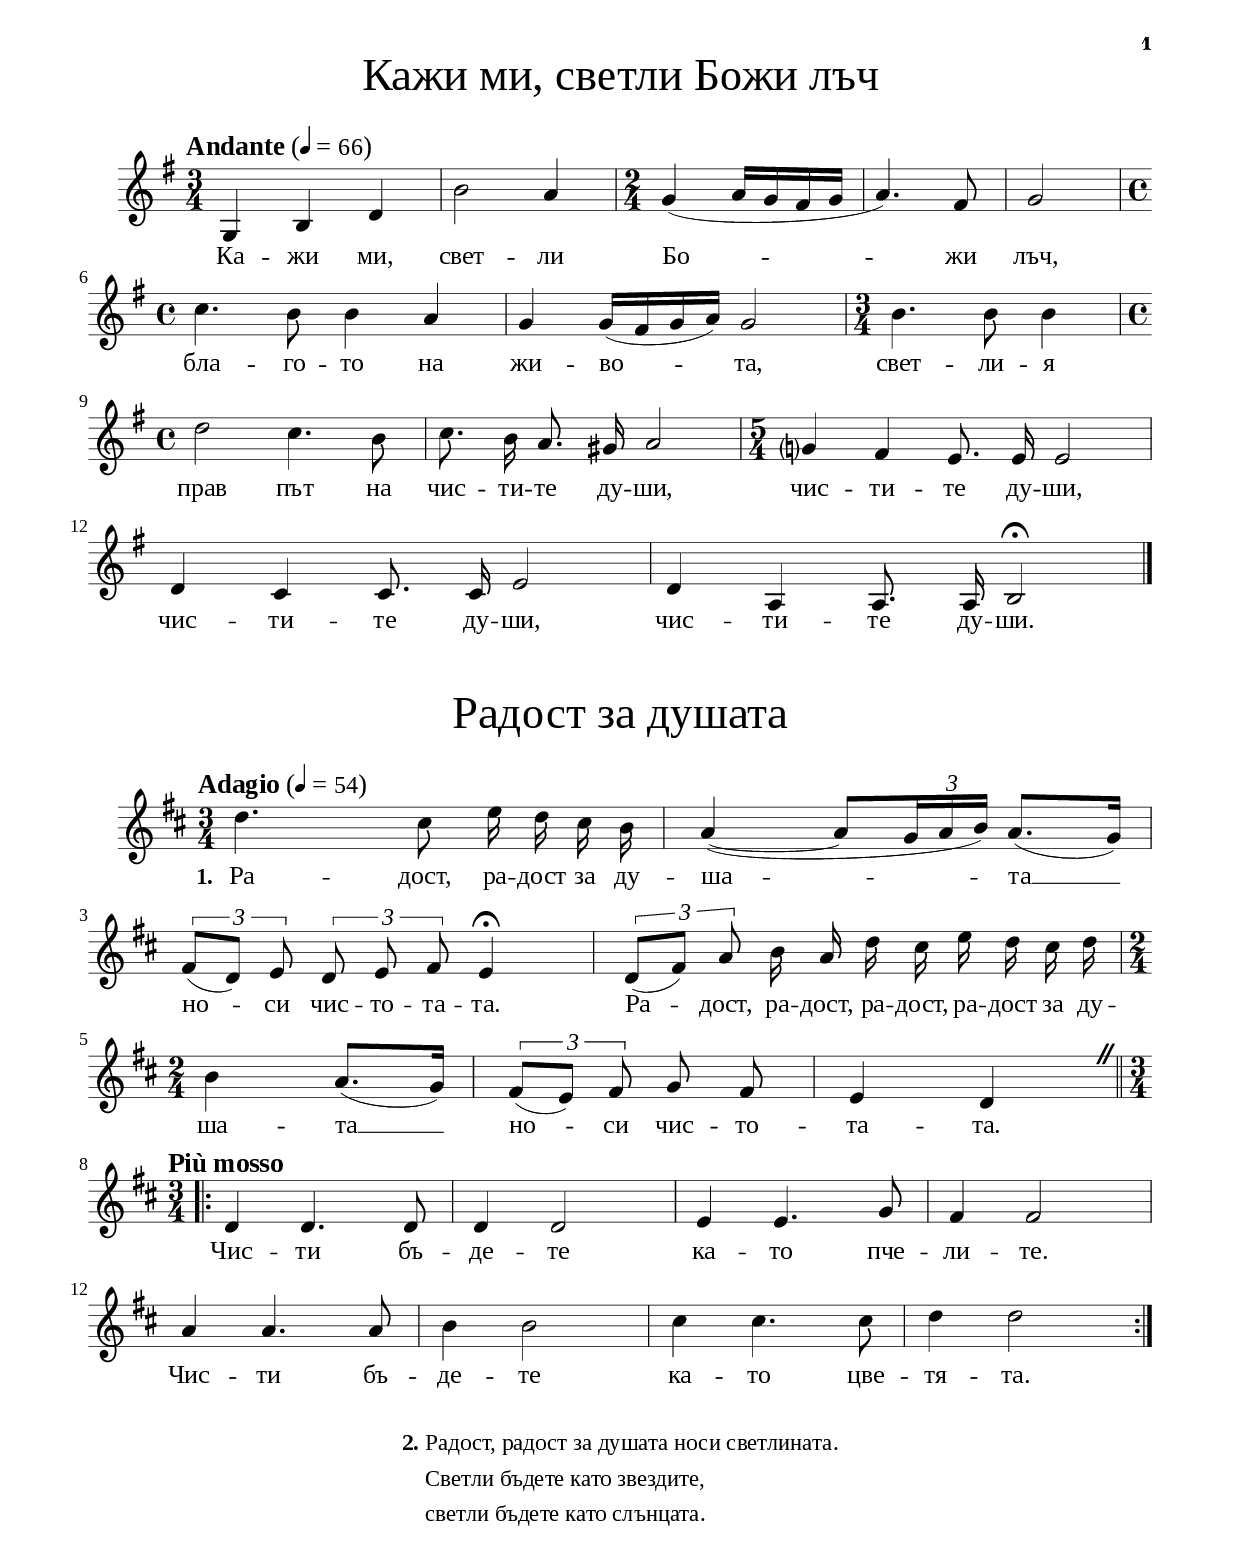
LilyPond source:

\version "2.24.4"

% include paper part and global functions
\include "include/globals.ily"

\bookpart {
  \label #'ref167_2
  \tocItem \markup "Кажи ми, светли Божи лъч"
  \paper {
    print-all-headers = ##t
    print-page-number = ##t
    print-first-page-number = ##t


    % put page numbers on the top and change the font style.
    oddHeaderMarkup = \markup
    \fill-line {
      ""
      \unless \on-first-page-of-part \fromproperty #'header:instrument
      \if \should-print-page-number \abs-fontsize #7 { \number \fromproperty #'page:page-number-string }
    }
    %% evenHeaderMarkup would inherit the value of
    %% oddHeaderMarkup if it were not defined here
    evenHeaderMarkup = \markup
    \fill-line {
      \if \should-print-page-number \abs-fontsize #7 { \number \fromproperty #'page:page-number-string }
      \unless \on-first-page-of-part \fromproperty #'header:instrument
      ""
    }

    oddFooterMarkup = \markup ""

    evenFooterMarkup = ""
    left-margin = 1.5\cm
    right-margin = 1.5\cm
    top-margin = 1\cm
    bottom-margin = 1.2\cm
    ragged-bottom = ##t % do not spread the staves to fill the whole vertical space
    top-markup-spacing.basic-distance = 0\mm % margin between page number and system for the first page
    top-system-spacing.basic-distance = 10\mm % margin between page number and system for the other pages

    % change distance between staves
    system-system-spacing =
    #'((basic-distance . 12)
       (minimum-distance . 6)
       (padding . 1)
       (stretchability . 12))
  }
  \score {
    \include "include/score-layout.ily"

    \new Voice \absolute {
      \clef treble
      \key g \major
      \time 3/4
      \tempoFunc "Andante" 4 "66"
      \autoBeamOff
      g4  b4  d'4 | % 2
      b'2  a'4 | % 3
      \time 2/4  | % 3
      g'4 (  a'16 [  g'16  fis'16  g'16
      ] | % 4
      a'4. )  fis'8 | % 5
      g'2 \break | % 6
      \time 4/4  | % 6
      c''4.  b'8  b'4  a'4 | % 7
      g'4  g'16 ( [  fis'16  g'16  a'16
      ) ]  g'2 | % 8
      \time 3/4  | % 8
      b'4.  b'8  b'4 \break | % 9
      \time 4/4  | % 9
      d''2  c''4.  b'8 |
      c''8.  b'16  a'8.  gis'16
      a'2 | % 11
      \time 5/4  | % 11
      g'?4  fis'4  e'8.  e'16  e'2
      \break | % 12
      d'4  c'4  c'8.  c'16  e'2 | % 13
      d'4  a4  a8.  a16  b2 ^\fermata
      \bar "|."
    }

    \addlyrics {
      Ка -- жи ми, свет -- ли Бо --
      жи лъч, бла -- го -- то
      на жи -- во --   та, свет --
      ли -- я прав път на чис -- ти --
      те ду -- ши, чис -- ти -- те ду --
      ши, чис -- ти -- те ду -- ши, чис --
      ти -- те ду -- ши.}

      \header {
        title = \titleFunc #'ref_desc_17 "Кажи ми, светли Божи лъч" "Kaži mi, svetli Boži lăč"
      }

      \midi{}

    } % score

    \markup \vspace #1

    \label #'ref155_1
    \tocItem \markup "Радост за душата"
    \paper {
      print-all-headers = ##t
      print-page-number = ##t
      print-first-page-number = ##t


      % put page numbers on the top and change the font style.
      oddHeaderMarkup = \markup
      \fill-line {
        ""
        \unless \on-first-page-of-part \fromproperty #'header:instrument
        \if \should-print-page-number \abs-fontsize #7 { \number \fromproperty #'page:page-number-string }
      }
      %% evenHeaderMarkup would inherit the value of
      %% oddHeaderMarkup if it were not defined here
      evenHeaderMarkup = \markup
      \fill-line {
        \if \should-print-page-number \abs-fontsize #7 { \number \fromproperty #'page:page-number-string }
        \unless \on-first-page-of-part \fromproperty #'header:instrument
        ""
      }

      oddFooterMarkup = \markup ""

      evenFooterMarkup = ""
      left-margin = 1.5\cm
      right-margin = 1.5\cm
      top-margin = 1\cm
      bottom-margin = 1.2\cm
      ragged-bottom = ##t % do not spread the staves to fill the whole vertical space
      top-markup-spacing.basic-distance = 0\mm % margin between page number and system for the first page
      top-system-spacing.basic-distance = 10\mm % margin between page number and system for the other pages

      % change distance between staves
      system-system-spacing =
      #'((basic-distance . 12)
         (minimum-distance . 6)
         (padding . 1)
         (stretchability . 12))
    }
    \score {
      \include "include/score-layout.ily"

      \new Voice \absolute {
        \clef treble
        \key d \major
        \time 3/4
        \tempoFunc "Adagio" 4 "54"
        \autoBeamOff
        d''4.  cis''8  e''16  d''16
        cis''16  b'16 | % 2
        a'4 ( ~  a'8 [ \once \omit TupletBracket
        \times 2/3  {
          g'16  a'16  b'16 ) ]
        }
        a'8. ( [  g'16 ) ] \break | % 3

        \times 2/3  {
          fis'8 ( [  d'8 ) ] e'8
        }

        \times 2/3  {
          d'8   e'8  fis'8
        }
        e'4 ^\fermata \noBreak | % 4

        \times 2/3  {
          d'8 ([  fis'8 ]) a'8
        }
        b'16  a'16  d''16  cis''16
        e''16  d''16  cis''16  d''16
        \break | % 5
        \time 2/4
        b'4  a'8. [(  g'16 )]
        \times 2/3  {
          fis'8 ( [  e'8 ) ] fis'8
        }
        % 6
        g'8  fis'8  e'4  d'4 \caesura \time 3/4 \break
        \bar ".|:-||"
        | % 7
        \tempo "Più mosso"
        d'4  d'4.  d'8 | % 8
        d'4  d'2 | % 9
        e'4  e'4.  g'8 |
        fis'4  fis'2 \break | % 11
        a'4  a'4.  a'8 | % 12
        b'4  b'2 | % 13
        cis''4  cis''4.  cis''8 | % 14
        d''4  d''2
        \bar ":|."

      }

      \addlyrics {
        \set stanza = "1. " Ра -- дост, ра -- дост за ду -- ша
        --  та __  но -- си
        чис -- то -- та -- та. Ра -- дост,
        ра -- дост, ра -- дост, ра -- дост
        за ду -- ша -- та __  но -- си
        чис -- то -- та -- та. Чис -- ти бъ --
        де -- те ка -- то пче -- ли -- те.
        Чис -- ти бъ -- де -- те ка -- то
        цве -- тя -- та.
      }

      \header {
        title = \titleFunc #'ref_desc_19 "Радост за душата" "Radost za dušata"
      }

      \midi{}

    } % score

    \markup \abs-fontsize #11 \override #`(baseline-skip . ,bgCoupletBaselineSkip){
      \fill-line {
        \column {
          \line {
            \bold "2."
            \column {
              "Радост, радост за душата носи светлината."
              "Светли бъдете като звездите,"
              "светли бъдете като слънцата."
            }
          }

        }
      }
    }
  } % bookpart

  % Più mosso
  %
